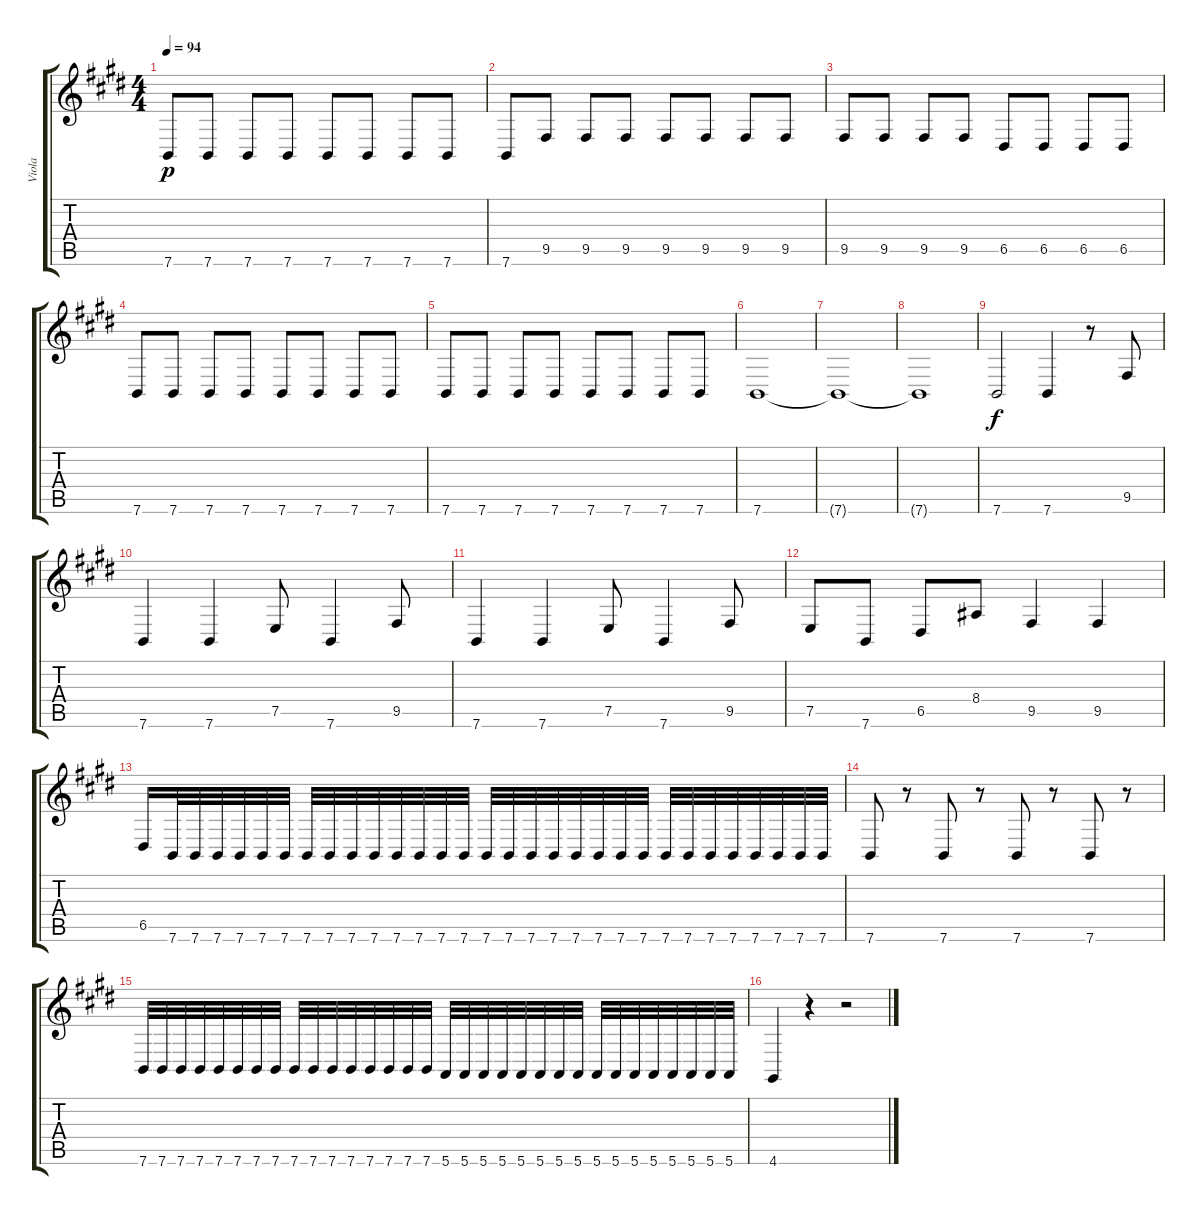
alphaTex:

\track ("Viola" "Viola") {instrument viola}
\staff {score tabs}
\tuning (E4 B3 G3 D3 A2 E2) {hide}
\ts (4 4)
\tempo 94
\clef g2
\ks c#minor
7.6.8{dy p} 7.6.8 7.6.8 7.6.8 7.6.8 7.6.8 7.6.8 7.6.8 |
\ks e
7.6.8 9.5.8 9.5.8 9.5.8 9.5.8 9.5.8 9.5.8 9.5.8 |
\ks c#minor
9.5.8 9.5.8 9.5.8 9.5.8 6.5.8 6.5.8 6.5.8 6.5.8 |
\ks e
7.6.8 7.6.8 7.6.8 7.6.8 7.6.8 7.6.8 7.6.8 7.6.8 |
\ks c#minor
7.6.8 7.6.8 7.6.8 7.6.8 7.6.8 7.6.8 7.6.8 7.6.8 |
\ks e
7.6.1 |
\ks c#minor
7.6{t}.1 |
7.6{t}.1 |
7.6.2{dy f} 7.6.4 r.8 9.5.8 |
\ks e
7.6.4 7.6.4 7.5.8 7.6.4 9.5.8 |
\ks c#minor
7.6.4 7.6.4 7.5.8 7.6.4 9.5.8 |
7.5.8 7.6.8 6.5.8 8.4.8 9.5.4 9.5.4 |
\ks e
6.5.16 7.6.32 7.6.32 7.6.32 7.6.32 7.6.32 7.6.32 7.6.32 7.6.32 7.6.32 7.6.32 7.6.32 7.6.32 7.6.32 7.6.32 7.6.32 7.6.32 7.6.32 7.6.32 7.6.32 7.6.32 7.6.32 7.6.32 7.6.32 7.6.32 7.6.32 7.6.32 7.6.32 7.6.32 7.6.32 7.6.32 |
\ks c#minor
7.6.8 r.8 7.6.8 r.8 7.6.8 r.8 7.6.8 r.8 |
\ks e
7.6.32 7.6.32 7.6.32 7.6.32 7.6.32 7.6.32 7.6.32 7.6.32 7.6.32 7.6.32 7.6.32 7.6.32 7.6.32 7.6.32 7.6.32 7.6.32 5.6.32 5.6.32 5.6.32 5.6.32 5.6.32 5.6.32 5.6.32 5.6.32 5.6.32 5.6.32 5.6.32 5.6.32 5.6.32 5.6.32 5.6.32 5.6.32 |
4.6.4 r.4 r.2
